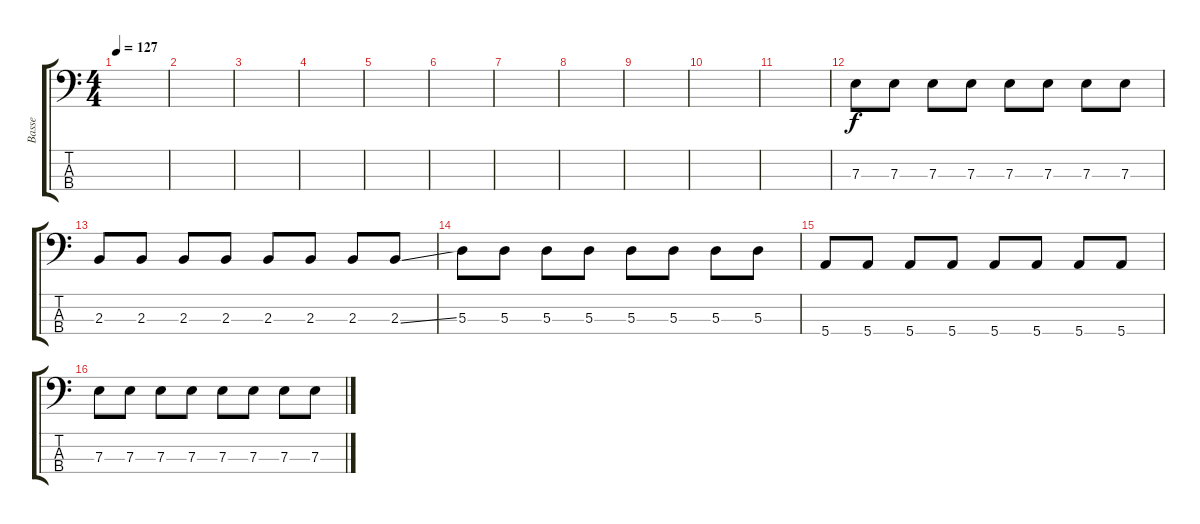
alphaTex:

\track ("Basse" "Basse") {instrument electricbassfinger}
\staff {score tabs}
\tuning (G2 D2 A1 E1) {hide}
\ts (4 4)
\tempo 127
\clef f4
\ks c
|
|
|
|
|
|
|
|
|
|
|
7.3.8 7.3.8 7.3.8 7.3.8 7.3.8 7.3.8 7.3.8 7.3.8 |
2.3.8 2.3.8 2.3.8 2.3.8 2.3.8 2.3.8 2.3.8 2.3{ss}.8 |
5.3.8 5.3.8 5.3.8 5.3.8 5.3.8 5.3.8 5.3.8 5.3.8 |
5.4.8 5.4.8 5.4.8 5.4.8 5.4.8 5.4.8 5.4.8 5.4.8 |
7.3.8 7.3.8 7.3.8 7.3.8 7.3.8 7.3.8 7.3.8 7.3.8
